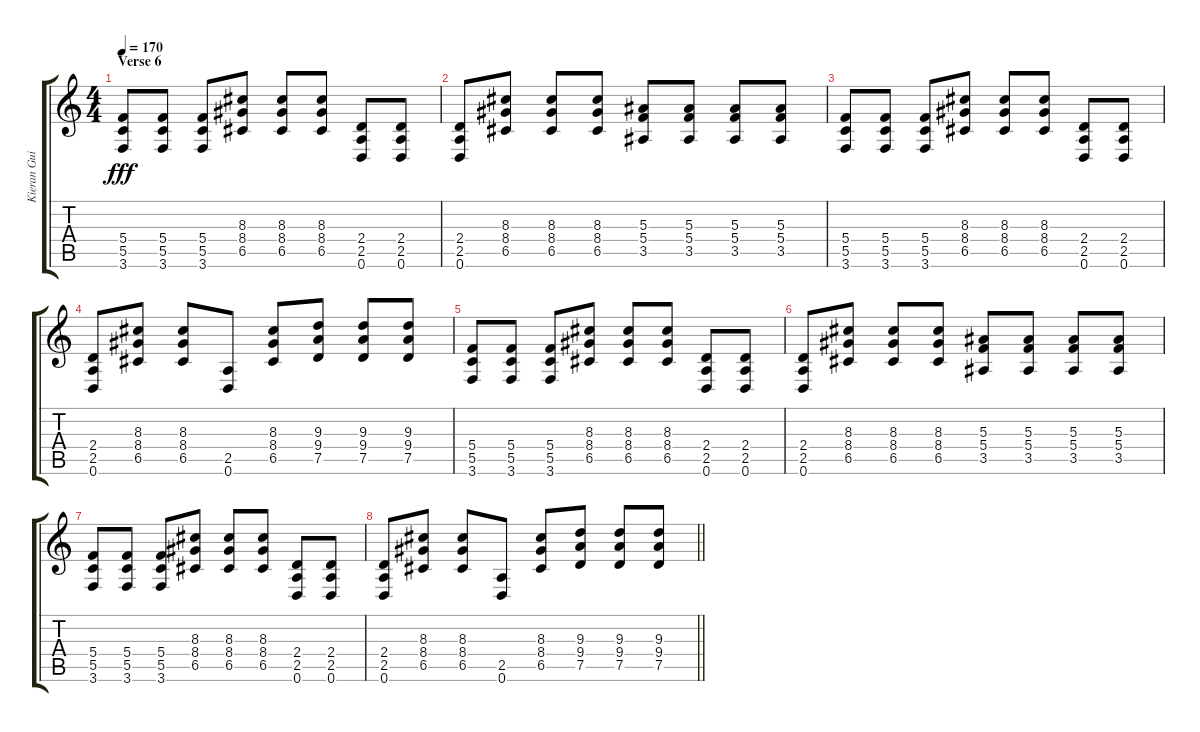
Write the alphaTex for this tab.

\track ("Kieran Guitar" "Kieran Gui") {instrument overdrivenguitar}
\staff {score tabs}
\tuning (D4 A3 F3 C3 G2 D2) {hide}
\ts (4 4)
\section ("" "Verse 6")
\tempo 170
\clef g2
\ks c
(5.4 5.5 3.6).8{dy fff} (5.4 5.5 3.6).8 (5.4 5.5 3.6).8 (8.3 8.4 6.5).8 (8.3 8.4 6.5).8 (8.3 8.4 6.5).8 (2.4 2.5 0.6).8 (2.4 2.5 0.6).8 |
(2.4 2.5 0.6).8 (8.3 8.4 6.5).8 (8.3 8.4 6.5).8 (8.3 8.4 6.5).8 (5.3 5.4 3.5).8 (5.3 5.4 3.5).8 (5.3 5.4 3.5).8 (5.3 5.4 3.5).8 |
(5.4 5.5 3.6).8 (5.4 5.5 3.6).8 (5.4 5.5 3.6).8 (8.3 8.4 6.5).8 (8.3 8.4 6.5).8 (8.3 8.4 6.5).8 (2.4 2.5 0.6).8 (2.4 2.5 0.6).8 |
(2.4 2.5 0.6).8 (8.3 8.4 6.5).8 (8.3 8.4 6.5).8 (2.5 0.6).8 (8.3 8.4 6.5).8 (9.3 9.4 7.5).8 (9.3 9.4 7.5).8 (9.3 9.4 7.5).8 |
(5.4 5.5 3.6).8 (5.4 5.5 3.6).8 (5.4 5.5 3.6).8 (8.3 8.4 6.5).8 (8.3 8.4 6.5).8 (8.3 8.4 6.5).8 (2.4 2.5 0.6).8 (2.4 2.5 0.6).8 |
(2.4 2.5 0.6).8 (8.3 8.4 6.5).8 (8.3 8.4 6.5).8 (8.3 8.4 6.5).8 (5.3 5.4 3.5).8 (5.3 5.4 3.5).8 (5.3 5.4 3.5).8 (5.3 5.4 3.5).8 |
(5.4 5.5 3.6).8 (5.4 5.5 3.6).8 (5.4 5.5 3.6).8 (8.3 8.4 6.5).8 (8.3 8.4 6.5).8 (8.3 8.4 6.5).8 (2.4 2.5 0.6).8 (2.4 2.5 0.6).8 |
\barLineRight lightlight
(2.4 2.5 0.6).8 (8.3 8.4 6.5).8 (8.3 8.4 6.5).8 (2.5 0.6).8 (8.3 8.4 6.5).8 (9.3 9.4 7.5).8 (9.3 9.4 7.5).8 (9.3 9.4 7.5).8
